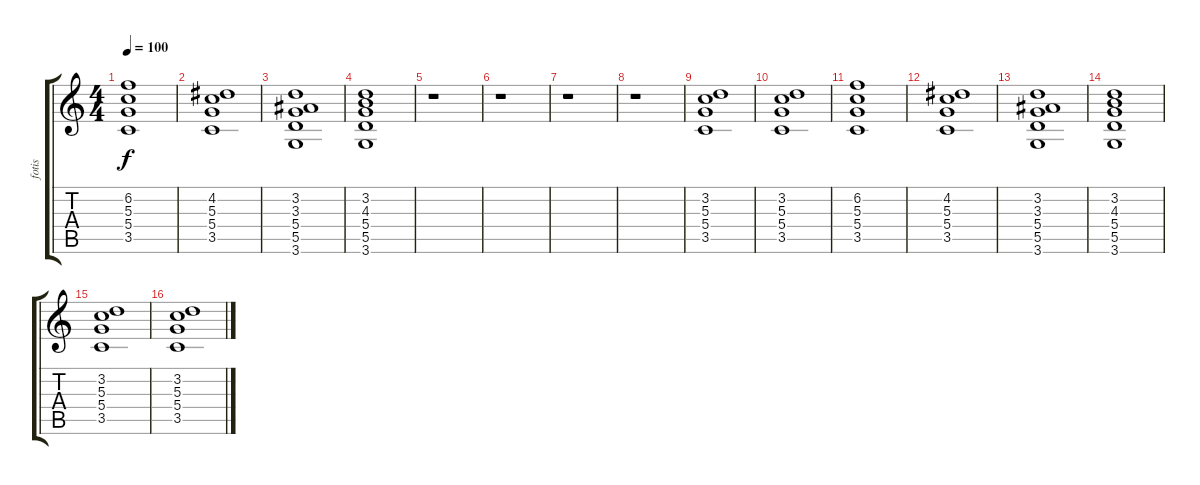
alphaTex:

\track ("fotis" "fotis") {instrument acousticguitarnylon}
\staff {score tabs}
\tuning (E4 B3 G3 D3 A2 E2) {hide}
\ts (4 4)
\tempo 100
\clef g2
\ks c
(6.2 5.3 5.4 3.5).1{dy f} |
(4.2 5.3 5.4 3.5).1 |
(3.2 3.3 5.4 5.5 3.6).1 |
(3.2 4.3 5.4 5.5 3.6).1 |
r.1 |
r.1 |
r.1 |
r.1 |
(3.2 5.3 5.4 3.5).1 |
(3.2 5.3 5.4 3.5).1 |
(6.2 5.3 5.4 3.5).1 |
(4.2 5.3 5.4 3.5).1 |
(3.2 3.3 5.4 5.5 3.6).1 |
(3.2 4.3 5.4 5.5 3.6).1 |
(3.2 5.3 5.4 3.5).1 |
(3.2 5.3 5.4 3.5).1
